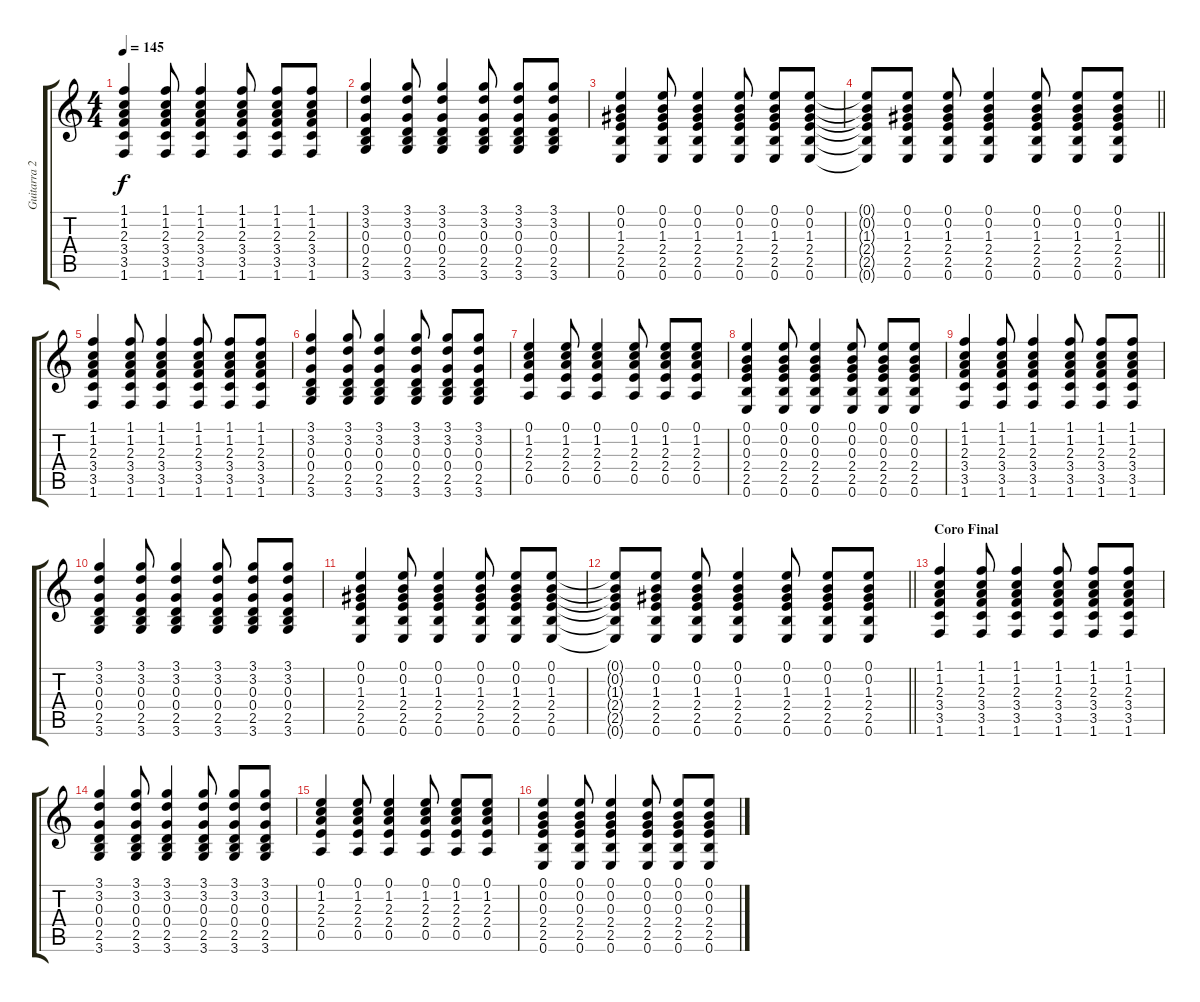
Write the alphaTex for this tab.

\track ("Guitarra 2" "Guitarra 2") {instrument acousticguitarnylon}
\staff {score tabs}
\tuning (E4 B3 G3 D3 A2 E2) {hide}
\ts (4 4)
\tempo 145
\clef g2
\ks c
(1.1 1.2 2.3 3.4 3.5 1.6).4{dy f} (1.1 1.2 2.3 3.4 3.5 1.6).8 (1.1 1.2 2.3 3.4 3.5 1.6).4 (1.1 1.2 2.3 3.4 3.5 1.6).8 (1.1 1.2 2.3 3.4 3.5 1.6).8 (1.1 1.2 2.3 3.4 3.5 1.6).8 |
(3.1 3.2 0.3 0.4 2.5 3.6).4 (3.1 3.2 0.3 0.4 2.5 3.6).8 (3.1 3.2 0.3 0.4 2.5 3.6).4 (3.1 3.2 0.3 0.4 2.5 3.6).8 (3.1 3.2 0.3 0.4 2.5 3.6).8 (3.1 3.2 0.3 0.4 2.5 3.6).8 |
(0.1 0.2 1.3 2.4 2.5 0.6).4 (0.1 0.2 1.3 2.4 2.5 0.6).8 (0.1 0.2 1.3 2.4 2.5 0.6).4 (0.1 0.2 1.3 2.4 2.5 0.6).8 (0.1 0.2 1.3 2.4 2.5 0.6).8 (0.1 0.2 1.3 2.4 2.5 0.6).8 |
\barLineRight lightlight
(0.1{t} 0.2{t} 1.3{t} 2.4{t} 2.5{t} 0.6{t}).8 (0.1 0.2 1.3 2.4 2.5 0.6).8 (0.1 0.2 1.3 2.4 2.5 0.6).8 (0.1 0.2 1.3 2.4 2.5 0.6).4 (0.1 0.2 1.3 2.4 2.5 0.6).8 (0.1 0.2 1.3 2.4 2.5 0.6).8 (0.1 0.2 1.3 2.4 2.5 0.6).8 |
(1.1 1.2 2.3 3.4 3.5 1.6).4 (1.1 1.2 2.3 3.4 3.5 1.6).8 (1.1 1.2 2.3 3.4 3.5 1.6).4 (1.1 1.2 2.3 3.4 3.5 1.6).8 (1.1 1.2 2.3 3.4 3.5 1.6).8 (1.1 1.2 2.3 3.4 3.5 1.6).8 |
(3.1 3.2 0.3 0.4 2.5 3.6).4 (3.1 3.2 0.3 0.4 2.5 3.6).8 (3.1 3.2 0.3 0.4 2.5 3.6).4 (3.1 3.2 0.3 0.4 2.5 3.6).8 (3.1 3.2 0.3 0.4 2.5 3.6).8 (3.1 3.2 0.3 0.4 2.5 3.6).8 |
(0.1 1.2 2.3 2.4 0.5).4 (0.1 1.2 2.3 2.4 0.5).8 (0.1 1.2 2.3 2.4 0.5).4 (0.1 1.2 2.3 2.4 0.5).8 (0.1 1.2 2.3 2.4 0.5).8 (0.1 1.2 2.3 2.4 0.5).8 |
(0.1 0.2 0.3 2.4 2.5 0.6).4 (0.1 0.2 0.3 2.4 2.5 0.6).8 (0.1 0.2 0.3 2.4 2.5 0.6).4 (0.1 0.2 0.3 2.4 2.5 0.6).8 (0.1 0.2 0.3 2.4 2.5 0.6).8 (0.1 0.2 0.3 2.4 2.5 0.6).8 |
(1.1 1.2 2.3 3.4 3.5 1.6).4 (1.1 1.2 2.3 3.4 3.5 1.6).8 (1.1 1.2 2.3 3.4 3.5 1.6).4 (1.1 1.2 2.3 3.4 3.5 1.6).8 (1.1 1.2 2.3 3.4 3.5 1.6).8 (1.1 1.2 2.3 3.4 3.5 1.6).8 |
(3.1 3.2 0.3 0.4 2.5 3.6).4 (3.1 3.2 0.3 0.4 2.5 3.6).8 (3.1 3.2 0.3 0.4 2.5 3.6).4 (3.1 3.2 0.3 0.4 2.5 3.6).8 (3.1 3.2 0.3 0.4 2.5 3.6).8 (3.1 3.2 0.3 0.4 2.5 3.6).8 |
(0.1 0.2 1.3 2.4 2.5 0.6).4 (0.1 0.2 1.3 2.4 2.5 0.6).8 (0.1 0.2 1.3 2.4 2.5 0.6).4 (0.1 0.2 1.3 2.4 2.5 0.6).8 (0.1 0.2 1.3 2.4 2.5 0.6).8 (0.1 0.2 1.3 2.4 2.5 0.6).8 |
\barLineRight lightlight
(0.1{t} 0.2{t} 1.3{t} 2.4{t} 2.5{t} 0.6{t}).8 (0.1 0.2 1.3 2.4 2.5 0.6).8 (0.1 0.2 1.3 2.4 2.5 0.6).8 (0.1 0.2 1.3 2.4 2.5 0.6).4 (0.1 0.2 1.3 2.4 2.5 0.6).8 (0.1 0.2 1.3 2.4 2.5 0.6).8 (0.1 0.2 1.3 2.4 2.5 0.6).8 |
\section ("" "Coro Final")
(1.1 1.2 2.3 3.4 3.5 1.6).4 (1.1 1.2 2.3 3.4 3.5 1.6).8 (1.1 1.2 2.3 3.4 3.5 1.6).4 (1.1 1.2 2.3 3.4 3.5 1.6).8 (1.1 1.2 2.3 3.4 3.5 1.6).8 (1.1 1.2 2.3 3.4 3.5 1.6).8 |
(3.1 3.2 0.3 0.4 2.5 3.6).4 (3.1 3.2 0.3 0.4 2.5 3.6).8 (3.1 3.2 0.3 0.4 2.5 3.6).4 (3.1 3.2 0.3 0.4 2.5 3.6).8 (3.1 3.2 0.3 0.4 2.5 3.6).8 (3.1 3.2 0.3 0.4 2.5 3.6).8 |
(0.1 1.2 2.3 2.4 0.5).4 (0.1 1.2 2.3 2.4 0.5).8 (0.1 1.2 2.3 2.4 0.5).4 (0.1 1.2 2.3 2.4 0.5).8 (0.1 1.2 2.3 2.4 0.5).8 (0.1 1.2 2.3 2.4 0.5).8 |
(0.1 0.2 0.3 2.4 2.5 0.6).4 (0.1 0.2 0.3 2.4 2.5 0.6).8 (0.1 0.2 0.3 2.4 2.5 0.6).4 (0.1 0.2 0.3 2.4 2.5 0.6).8 (0.1 0.2 0.3 2.4 2.5 0.6).8 (0.1 0.2 0.3 2.4 2.5 0.6).8
